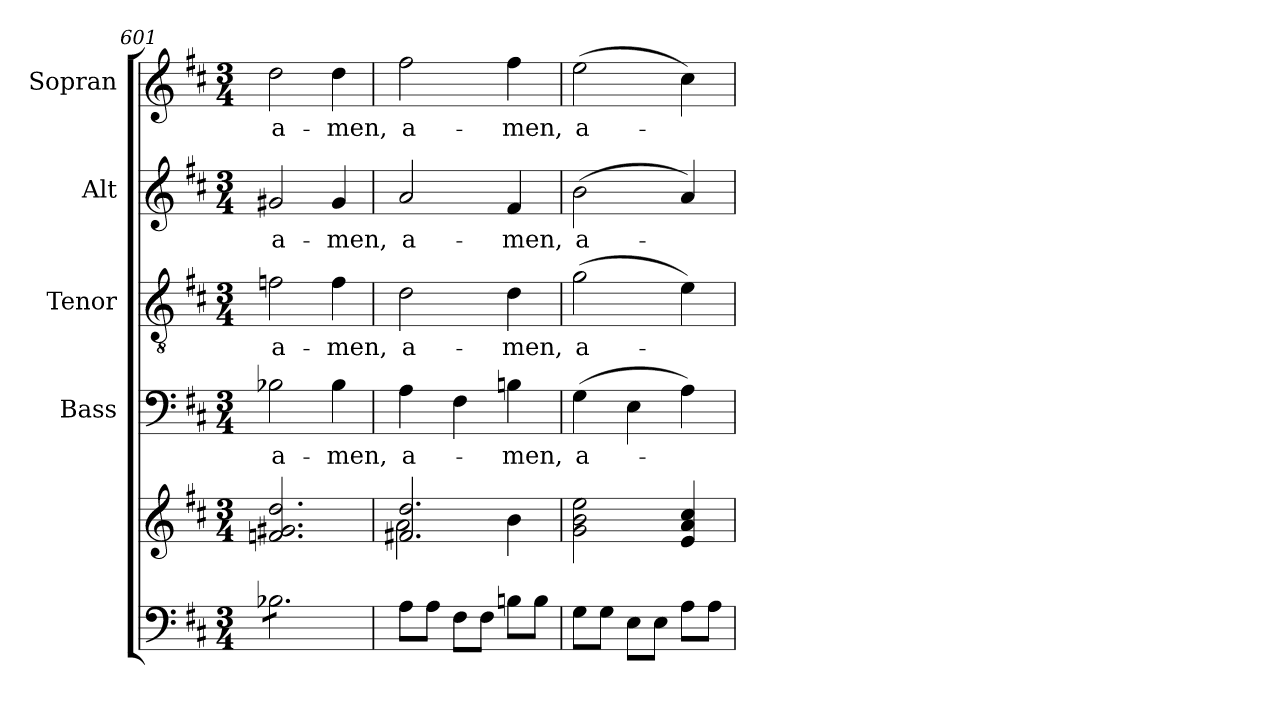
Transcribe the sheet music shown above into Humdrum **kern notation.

**kern	**kern	**kern	**text	**kern	**text	**kern	**text	**kern	**text
*part5	*part5	*part4	*part4	*part3	*part3	*part2	*part2	*part1	*part1
*staff6	*staff5	*staff4	*staff4	*staff3	*staff3	*staff2	*staff2	*staff1	*staff1
*	*	*I"Bass	*	*I"Tenor	*	*I"Alt	*	*I"Sopran	*
*	*	*I'B.	*	*I'T.	*	*I'A.	*	*I'S.	*
*clefF4	*clefG2	*clefF4	*	*clefGv2	*	*clefG2	*	*clefG2	*
*k[f#c#]	*k[f#c#]	*k[f#c#]	*	*k[f#c#]	*	*k[f#c#]	*	*k[f#c#]	*
*D:	*D:	*D:	*	*D:	*	*D:	*	*D:	*
*M3/4	*M3/4	*M3/4	*	*M3/4	*	*M3/4	*	*M3/4	*
=601	=601	=601	=601	=601	=601	=601	=601	=601	=601
!	!	!	!LO:LY:b	!	!LO:LY:b	!	!LO:LY:b	!	!LO:LY:b
*tremolo	*	*	*	*	*	*	*	*	*
8B-X\L	2.fn/ 2.g#X/ 2.dd/	2B-X\	a-	2fn\	a-	2g#X/	a-	2dd\	a-
8B-X\	.	.	.	.	.	.	.	.	.
8B-X\	.	.	.	.	.	.	.	.	.
8B-X\	.	.	.	.	.	.	.	.	.
!	!	!	!LO:LY:b	!	!LO:LY:b	!	!LO:LY:b	!	!LO:LY:b
8B-X\	.	4B-\	-men,	4f\	-men,	4g#/	-men,	4dd\	-men,
8B-X\J	.	.	.	.	.	.	.	.	.
*Xtremolo	*	*	*	*	*	*	*	*	*
=602	=602	=602	=602	=602	=602	=602	=602	=602	=602
*	*^	*	*	*	*	*	*	*	*
!	!	!	!	!LO:LY:b	!	!LO:LY:b	!	!LO:LY:b	!	!LO:LY:b
8A\L	2.f#X/ 2.dd/	2a\	4A\	a-	2d\	a-	2a/	a-	2ff#\	a-
8A\J	.	.	.	.	.	.	.	.	.	.
8F#\L	.	.	4F#\	.	.	.	.	.	.	.
8F#\J	.	.	.	.	.	.	.	.	.	.
!	!	!	!	!LO:LY:b	!	!LO:LY:b	!	!LO:LY:b	!	!LO:LY:b
8Bn\L	.	4b\	4Bn\	-men,	4d\	-men,	4f#/	-men,	4ff#\	-men,
8B\J	.	.	.	.	.	.	.	.	.	.
*	*v	*v	*	*	*	*	*	*	*	*
=603	=603	=603	=603	=603	=603	=603	=603	=603	=603
!	!	!	!LO:LY:b	!	!LO:LY:b	!	!LO:LY:b	!	!LO:LY:b
8G\L	2g\ 2b\ 2ee\	(>4G\	a-	(>2g\	a-	(>2b\	a-	(>2ee\	a-
8G\J	.	.	.	.	.	.	.	.	.
8E\L	.	4E\	.	.	.	.	.	.	.
8E\J	.	.	.	.	.	.	.	.	.
8A\L	4e/ 4a/ 4cc#/	4A\)	.	4e\)	.	4a/)	.	4cc#\)	.
8A\J	.	.	.	.	.	.	.	.	.
=	=	=	=	=	=	=	=	=	=
*-	*-	*-	*-	*-	*-	*-	*-	*-	*-
